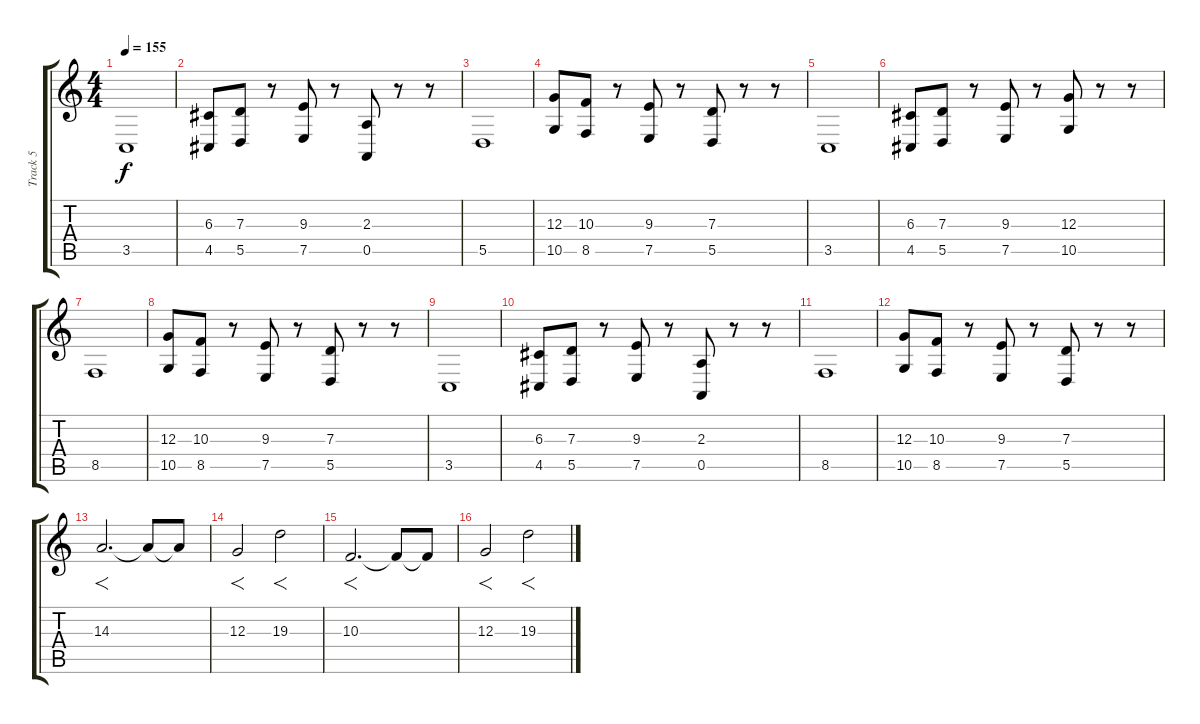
\track ("Track 5" "Track 5") {instrument reedorgan}
\staff {score tabs}
\tuning (E4 B3 G3 D3 A2 E2) {hide}
\ts (4 4)
\tempo 155
\clef g2
\ks c
3.5.1{dy f} |
(6.3 4.5).8 (7.3 5.5).8 r.8 (9.3 7.5).8 r.8 (2.3 0.5).8 r.8 r.8 |
5.5.1 |
(12.3 10.5).8 (10.3 8.5).8 r.8 (9.3 7.5).8 r.8 (7.3 5.5).8 r.8 r.8 |
3.5.1 |
(6.3 4.5).8 (7.3 5.5).8 r.8 (9.3 7.5).8 r.8 (12.3 10.5).8 r.8 r.8 |
8.5.1 |
(12.3 10.5).8 (10.3 8.5).8 r.8 (9.3 7.5).8 r.8 (7.3 5.5).8 r.8 r.8 |
3.5.1 |
(6.3 4.5).8 (7.3 5.5).8 r.8 (9.3 7.5).8 r.8 (2.3 0.5).8 r.8 r.8 |
8.5.1 |
(12.3 10.5).8 (10.3 8.5).8 r.8 (9.3 7.5).8 r.8 (7.3 5.5).8 r.8 r.8 |
14.3.2{f d} 14.3{t}.8 14.3{t}.8 |
12.3.2{f} 19.3.2{f} |
10.3.2{f d} 10.3{t}.8 10.3{t}.8 |
12.3.2{f} 19.3.2{f}
